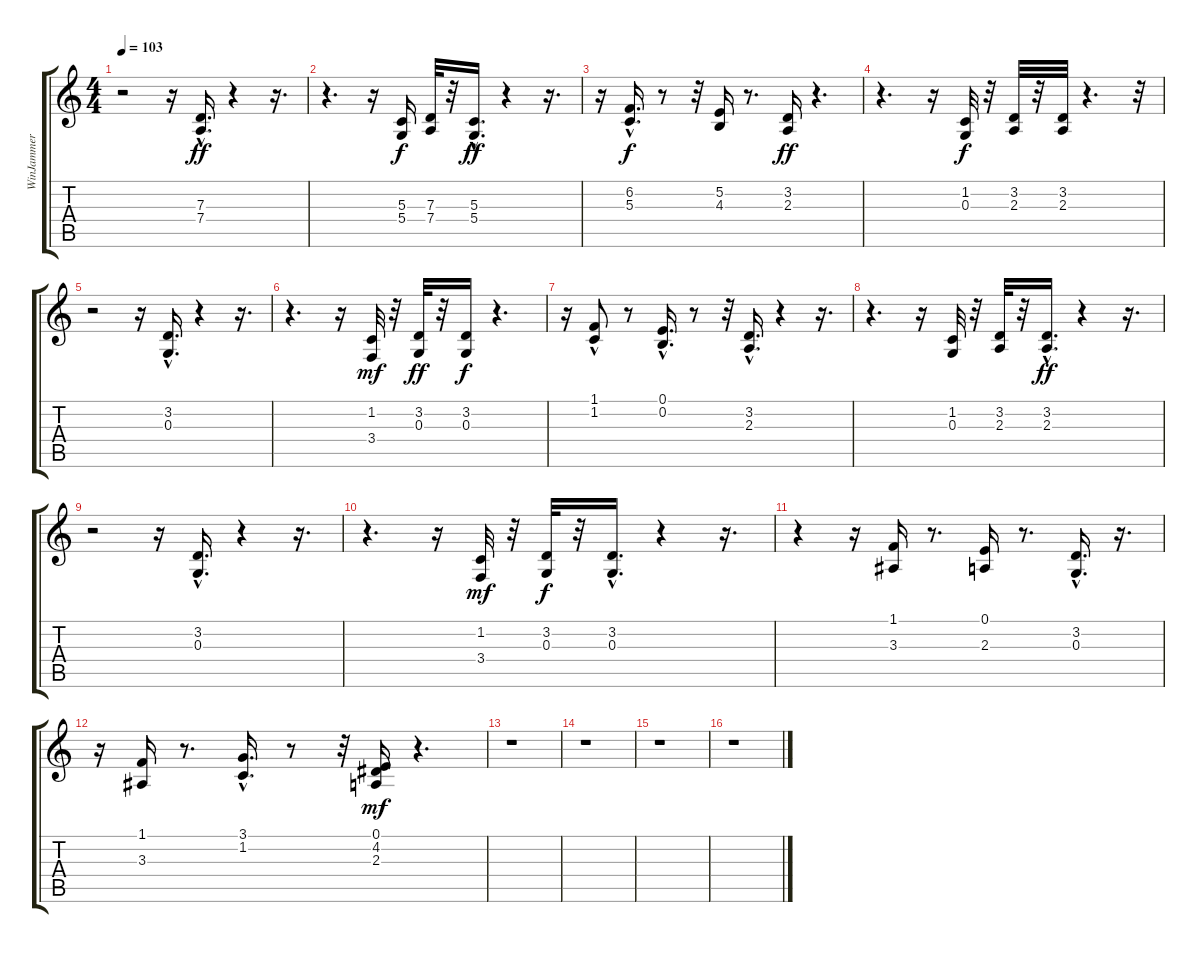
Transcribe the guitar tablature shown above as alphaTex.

\track ("WinJammer Demo" "WinJammer ") {instrument electricpiano2}
\staff {score tabs}
\tuning (E4 B3 G3 D3 A2 E2) {hide}
\ts (4 4)
\tempo 103
\clef g2
\ks c
r.2{dy f} r.16 (7.3 7.4{hac}).16{d dy ff} r.4 r.16{d} |
r.4{d} r.16 (5.3 5.4).16{dy f} (7.3 7.4).32 r.32 (5.3 5.4{hac}).16{d dy ff} r.4 r.16{d} |
r.16 (6.2 5.3{hac}).16{d dy f} r.8 r.32 (5.2 4.3).16 r.8{d} (3.2 2.3).16{dy ff} r.4{d} |
r.4{d} r.16 (1.2 0.3).32{dy f} r.32 (3.2 2.3).32 r.32 (3.2 2.3).32 r.4{d} r.32 |
r.2 r.16 (3.2 0.3{hac}).16{d} r.4 r.16{d} |
r.4{d} r.16 (1.2 3.4).32{dy mf} r.32 (3.2 0.3).32{dy ff} r.32 (3.2 0.3).16{dy f} r.4{d} |
r.16 (1.1{hac} 1.2).8 r.8 (0.1{hac} 0.2{hac}).16{d} r.8 r.32 (3.2{hac} 2.3{hac}).16{d} r.4 r.16{d} |
r.4{d} r.16 (1.2 0.3).32 r.32 (3.2 2.3).32 r.32 (3.2{hac} 2.3{hac}).16{d dy ff} r.4 r.16{d} |
r.2 r.16 (3.2{hac} 0.3{hac}).16{d} r.4 r.16{d} |
r.4{d} r.16 (1.2 3.4).32{dy mf} r.32 (3.2 0.3).32{dy f} r.32 (3.2 0.3{hac}).16{d} r.4 r.16{d} |
r.4 r.16 (1.1 3.3).16 r.8{d} (0.1 2.3).16 r.8{d} (3.2{hac} 0.3).16{d} r.16{d} |
r.16 (1.1 3.3).16 r.8{d} (3.1{hac} 1.2).16{d} r.8 r.32 (0.1 4.2 2.3).16{dy mf} r.4{d} |
r.1 |
r.1 |
r.1 |
r.1
